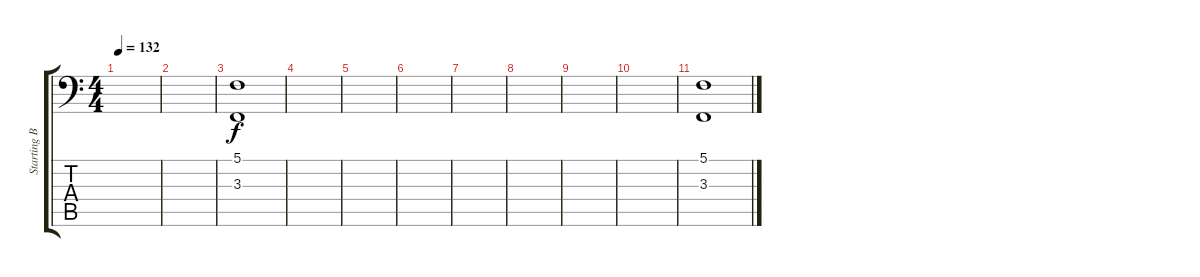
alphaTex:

\track ("Starting Bass (2nd Bass)" "Starting B") {instrument acousticgrandpiano}
\staff {score tabs}
\tuning (C3 C0 D2 A1 E1 F1) {hide}
\ts (4 4)
\tempo 132
\clef f4
\ks c
|
|
(5.1 3.3).1 |
|
|
|
|
|
|
|
(5.1 3.3).1
